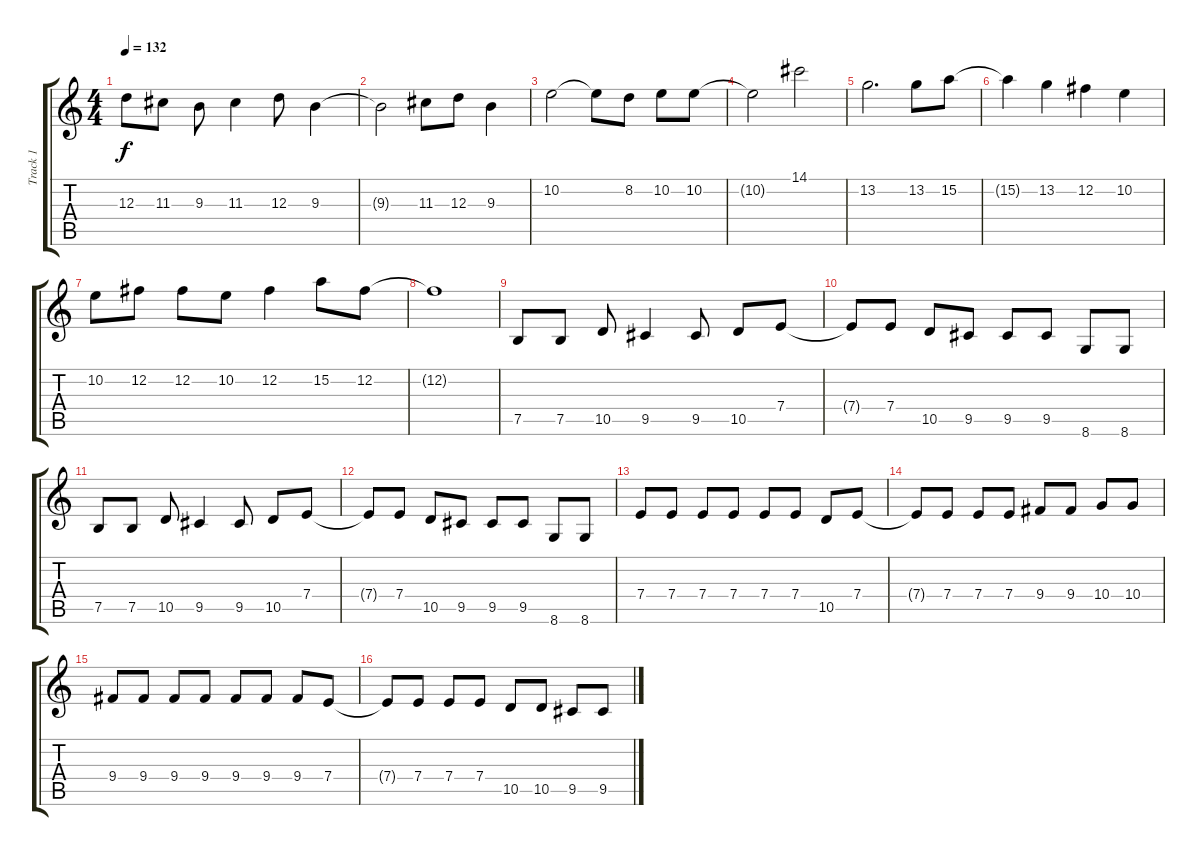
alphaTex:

\track ("Track 1" "Track 1") {instrument distortionguitar}
\staff {score tabs}
\tuning (B3 Gb3 D3 A2 E2 B1) {hide}
\ts (4 4)
\tempo 132
\clef g2
\ks c
12.3.8{dy f} 11.3.8 9.3.8 11.3.4 12.3.8 9.3.4 |
9.3{t}.2 11.3.8 12.3.8 9.3.4 |
10.2.2 10.2{t}.8 8.2.8 10.2.8 10.2.8 |
10.2{t}.2 14.1.2 |
13.2.2{d} 13.2.8 15.2.8 |
15.2{t}.4 13.2.4 12.2.4 10.2.4 |
10.2.8 12.2.8 12.2.8 10.2.8 12.2.4 15.2.8 12.2.8 |
12.2{t}.1 |
7.5.8 7.5.8 10.5.8 9.5.4 9.5.8 10.5.8 7.4.8 |
7.4{t}.8 7.4.8 10.5.8 9.5.8 9.5.8 9.5.8 8.6.8 8.6.8 |
7.5.8 7.5.8 10.5.8 9.5.4 9.5.8 10.5.8 7.4.8 |
7.4{t}.8 7.4.8 10.5.8 9.5.8 9.5.8 9.5.8 8.6.8 8.6.8 |
7.4.8 7.4.8 7.4.8 7.4.8 7.4.8 7.4.8 10.5.8 7.4.8 |
7.4{t}.8 7.4.8 7.4.8 7.4.8 9.4.8 9.4.8 10.4.8 10.4.8 |
9.4.8 9.4.8 9.4.8 9.4.8 9.4.8 9.4.8 9.4.8 7.4.8 |
7.4{t}.8 7.4.8 7.4.8 7.4.8 10.5.8 10.5.8 9.5.8 9.5.8
